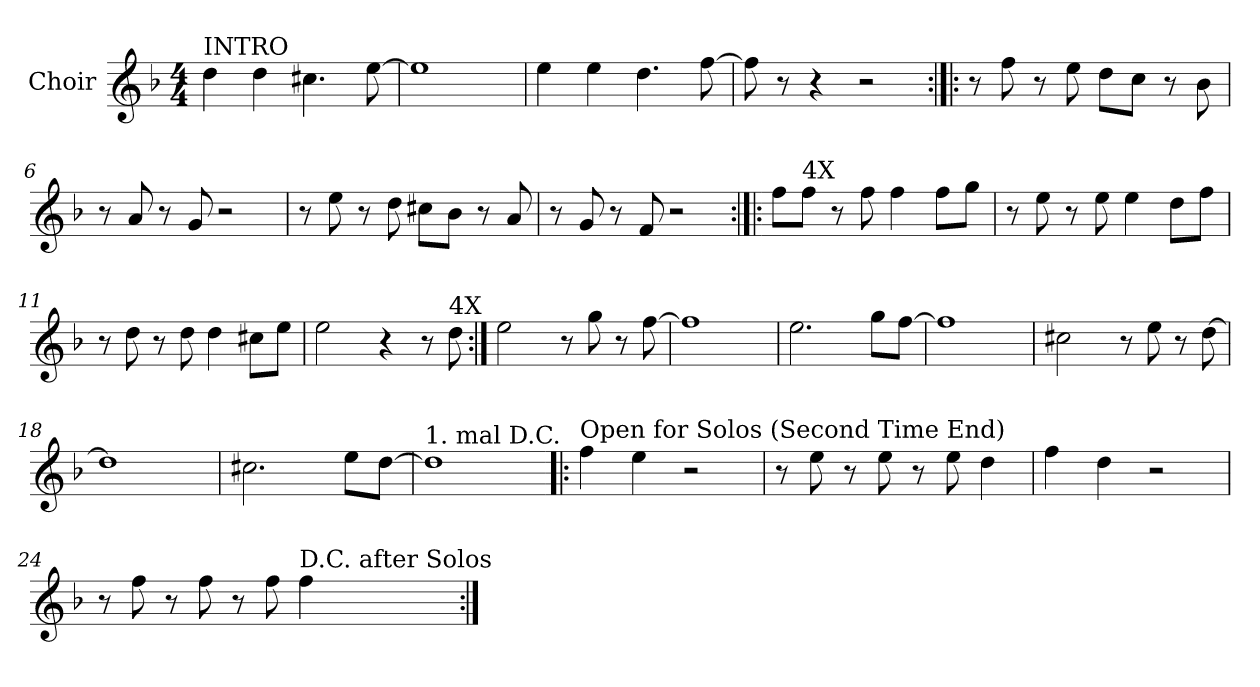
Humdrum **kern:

**kern
*part1
*staff1
*I"Choir
*I'Ch
*clefG2
*k[b-]
*F:
*M4/4
=1
!LO:TX:a:t=INTRO
4dd\
4dd\
4.cc#X\
[8ee\
=2
1ee]
=3
4ee\
4ee\
4.dd\
[8ff\
=4
8ff\]
8r
4r
2r
!!LO:LB:g=z
=5:|!|:
8r
8ff\
8r
8ee\
8dd\L
8cc\J
8r
8b-\
=6
8r
8a/
8r
8g/
2r
=7
8r
8ee\
8r
8dd\
8cc#X\L
8b-\J
8r
8a/
=8
8r
8g/
8r
8f/
2r
!!LO:LB:g=z
=9:|!|:
8ff\L
!LO:TX:a:t=4X
8ff\J
8r
8ff\
4ff\
8ff\L
8gg\J
=10
8r
8ee\
8r
8ee\
4ee\
8dd\L
8ff\J
=11
8r
8dd\
8r
8dd\
4dd\
8cc#X\L
8ee\J
=12
2ee\
4r
8r
!LO:TX:a:t=4X
8dd\
!!LO:LB:g=z
=13:|!
2ee\
8r
8gg\
8r
[8ff\
=14
1ff]
=15
2.ee\
8gg\L
[8ff\J
=16
1ff]
!!LO:LB:g=z
=17
2cc#X\
8r
8ee\
8r
[8dd\
=18
1dd]
=19
2.cc#X\
8ee\L
[8dd\J
=20
!LO:TX:a:t=1. mal D.C.
1dd]
!!LO:LB:g=z
=21!|:
!LO:TX:a:t=Open for Solos  (Second Time End)
4ff\
4ee\
2r
=22
8r
8ee\
8r
8ee\
8r
8ee\
4dd\
=23
4ff\
4dd\
2r
=24
8r
8ff\
8r
8ff\
8r
8ff\
!LO:TX:a:t=D.C. after Solos
4ff\
=:|!
*-
